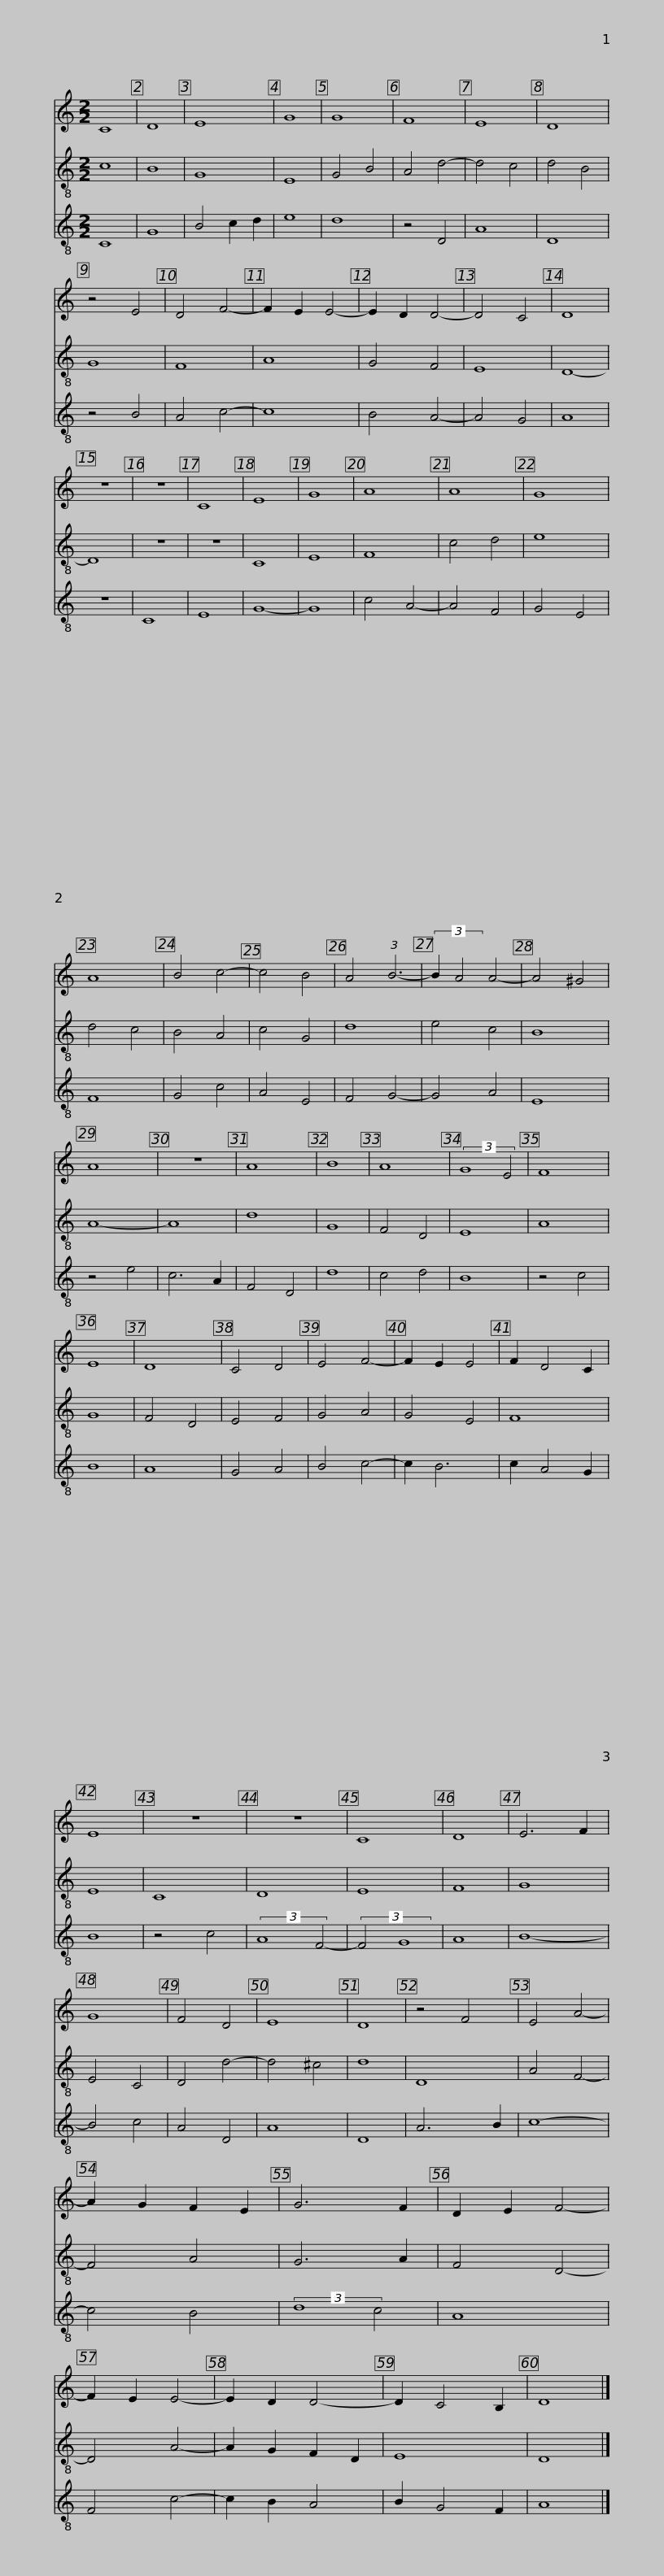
X:1
%%score 1 2 3
L:1/8
M:2/2
I:linebreak $
K:C
V:1 treble
V:2 treble-8
V:3 treble-8
V:1
 C8 | D8 | E8 | G8 | G8 | %5
 F8 | E8 | D8 | z4 E4 | D4 F4- | %10
 F2 E2 E4- | E2 D2 D4- | D4 C4 | D8 |$ z8 |$ %15
 z8 | C8 | E8 | G8 | A8 | %20
 A8 | G8 | A8 | B4 c4- | c4 B4 | %25
 A4 (3:2:1B6- | (3:2:2B2 A4 A4- | A4 ^G4 | A8 | z8 |$ %30
 A8 | B8 | A8 | (3:2:2G8 E4 | F8 | %35
 E8 | D8 | C4 D4 | E4 F4- | F2 E2 E4 | %40
 F2 D4 C2 | E8 | z8 | z8 | C8 |$ %45
 D8 | E6 F2 | G8 | F4 D4 | E8 | %50
 D8 | z4 F4 | E4 A4- | A2 G2 F2 E2 | G6 F2 | %55
 D2 E2 F4- | F2 E2 E4- | E2 D2 D4- |$ D2 C4 B,2 | D8 |] %60
V:2
 c8 | B8 | G8 | E8 | G4 B4 | %5
 A4 d4- | d4 c4 | d4 B4 | G8 | F8 | %10
 A8 | G4 F4 | E8 | D8- |$ D8 |$ %15
 z8 | z8 | C8 | E8 | F8 | %20
 c4 d4 | e8 | d4 c4 | B4 A4 | c4 G4 | %25
 d8 | e4 c4 | B8 | A8- | A8 |$ %30
 d8 | G8 | F4 D4 | E8 | A8 | %35
 G8 | F4 D4 | E4 F4 | G4 A4 | G4 E4 | %40
 F8 | E8 | C8 | D8 | E8 |$ %45
 F8 | G8 | E4 C4 | D4 d4- | d4 ^c4 | %50
 d8 | D8 | A4 F4- | F4 A4 | G6 A2 | %55
 F4 D4- | D4 A4- | A2 G2 F2 D2 |$ E8 | D8 |] %60
V:3
 C8 | G8 | B4 c2 d2 | e8 | d8 | %5
 z4 D4 | A8 | D8 | z4 B4 | A4 c4- | %10
 c8 | B4 A4- | A4 G4 | A8 |$ z8 |$ %15
 C8 | E8 | G8- | G8 | c4 A4- | %20
 A4 F4 | G4 E4 | F8 | G4 c4 | A4 E4 | %25
 F4 G4- | G4 A4 | E8 | z4 e4 | c6 A2 |$ %30
 F4 D4 | d8 | c4 d4 | B8 | z4 c4 | %35
 B8 | A8 | G4 A4 | B4 c4- | c2 B6 | %40
 c2 A4 G2 | B8 | z4 c4 | (3:2:2A8 F4- | (3:2:2F4 G8 |$ %45
 A8 | B8- | B4 c4 | A4 D4 | A8 | %50
 D8 | A6 B2 | c8- | c4 B4 | (3:2:2d8 c4 | %55
 A8 | F4 c4- | c2 B2 A4 |$ B2 G4 F2 | A8 |] %60
